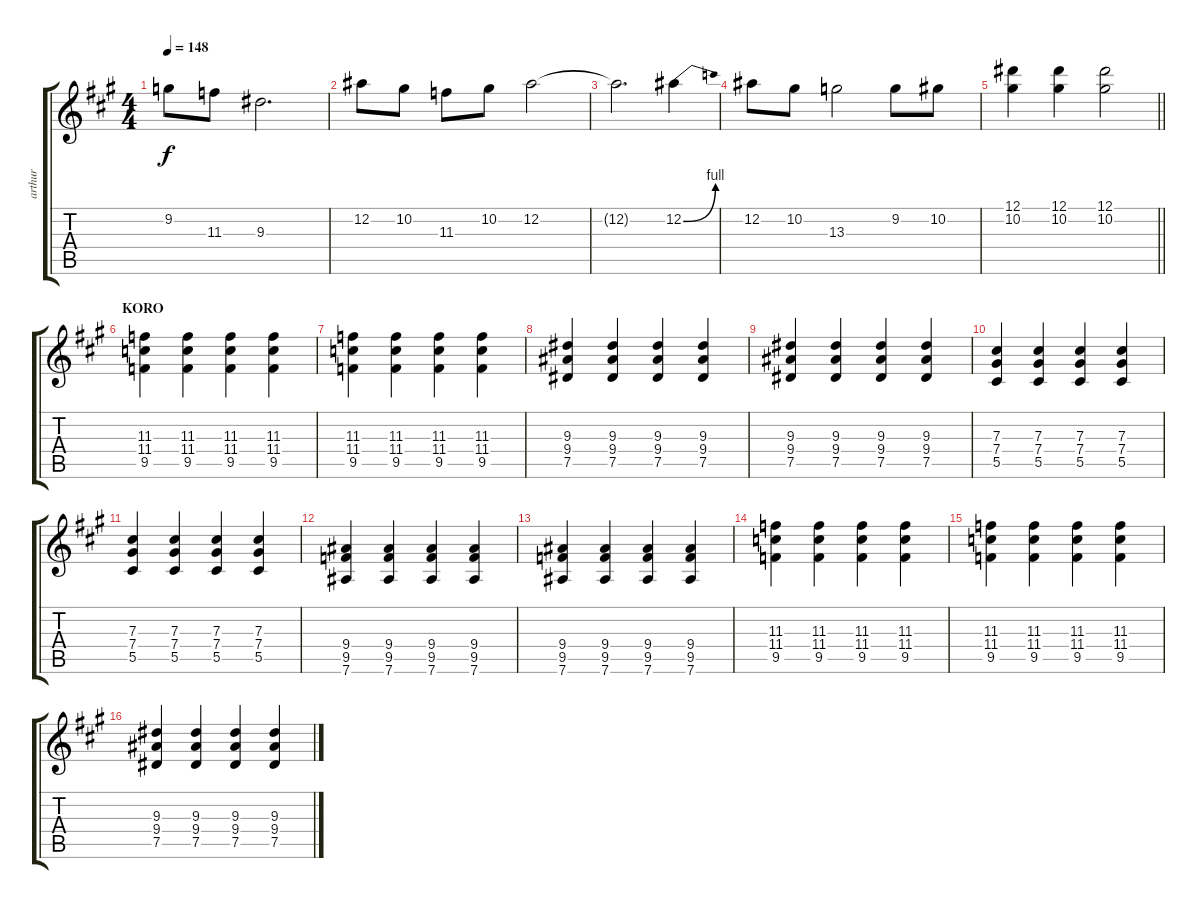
\track ("arthur" "arthur") {instrument overdrivenguitar}
\staff {score tabs}
\tuning (Eb4 Bb3 Gb3 Db3 Ab2 Eb2) {hide}
\ts (4 4)
\tempo 148
\clef g2
\ks a
9.2.8{dy f} 11.3.8 9.3.2{d} |
12.2.8 10.2.8 11.3.8 10.2.8 12.2.2 |
12.2{t}.2{d} 12.2{be (bend 0 0 60 4)}.4 |
12.2.8 10.2.8 13.3.2 9.2.8 10.2.8 |
\barLineRight lightlight
(12.1 10.2).4 (12.1 10.2).4 (12.1 10.2).2 |
\section ("" "KORO")
(11.3 11.4 9.5).4 (11.3 11.4 9.5).4 (11.3 11.4 9.5).4 (11.3 11.4 9.5).4 |
(11.3 11.4 9.5).4 (11.3 11.4 9.5).4 (11.3 11.4 9.5).4 (11.3 11.4 9.5).4 |
(9.3 9.4 7.5).4 (9.3 9.4 7.5).4 (9.3 9.4 7.5).4 (9.3 9.4 7.5).4 |
(9.3 9.4 7.5).4 (9.3 9.4 7.5).4 (9.3 9.4 7.5).4 (9.3 9.4 7.5).4 |
(7.3 7.4 5.5).4 (7.3 7.4 5.5).4 (7.3 7.4 5.5).4 (7.3 7.4 5.5).4 |
(7.3 7.4 5.5).4 (7.3 7.4 5.5).4 (7.3 7.4 5.5).4 (7.3 7.4 5.5).4 |
(9.4 9.5 7.6).4 (9.4 9.5 7.6).4 (9.4 9.5 7.6).4 (9.4 9.5 7.6).4 |
(9.4 9.5 7.6).4 (9.4 9.5 7.6).4 (9.4 9.5 7.6).4 (9.4 9.5 7.6).4 |
(11.3 11.4 9.5).4 (11.3 11.4 9.5).4 (11.3 11.4 9.5).4 (11.3 11.4 9.5).4 |
(11.3 11.4 9.5).4 (11.3 11.4 9.5).4 (11.3 11.4 9.5).4 (11.3 11.4 9.5).4 |
(9.3 9.4 7.5).4 (9.3 9.4 7.5).4 (9.3 9.4 7.5).4 (9.3 9.4 7.5).4
